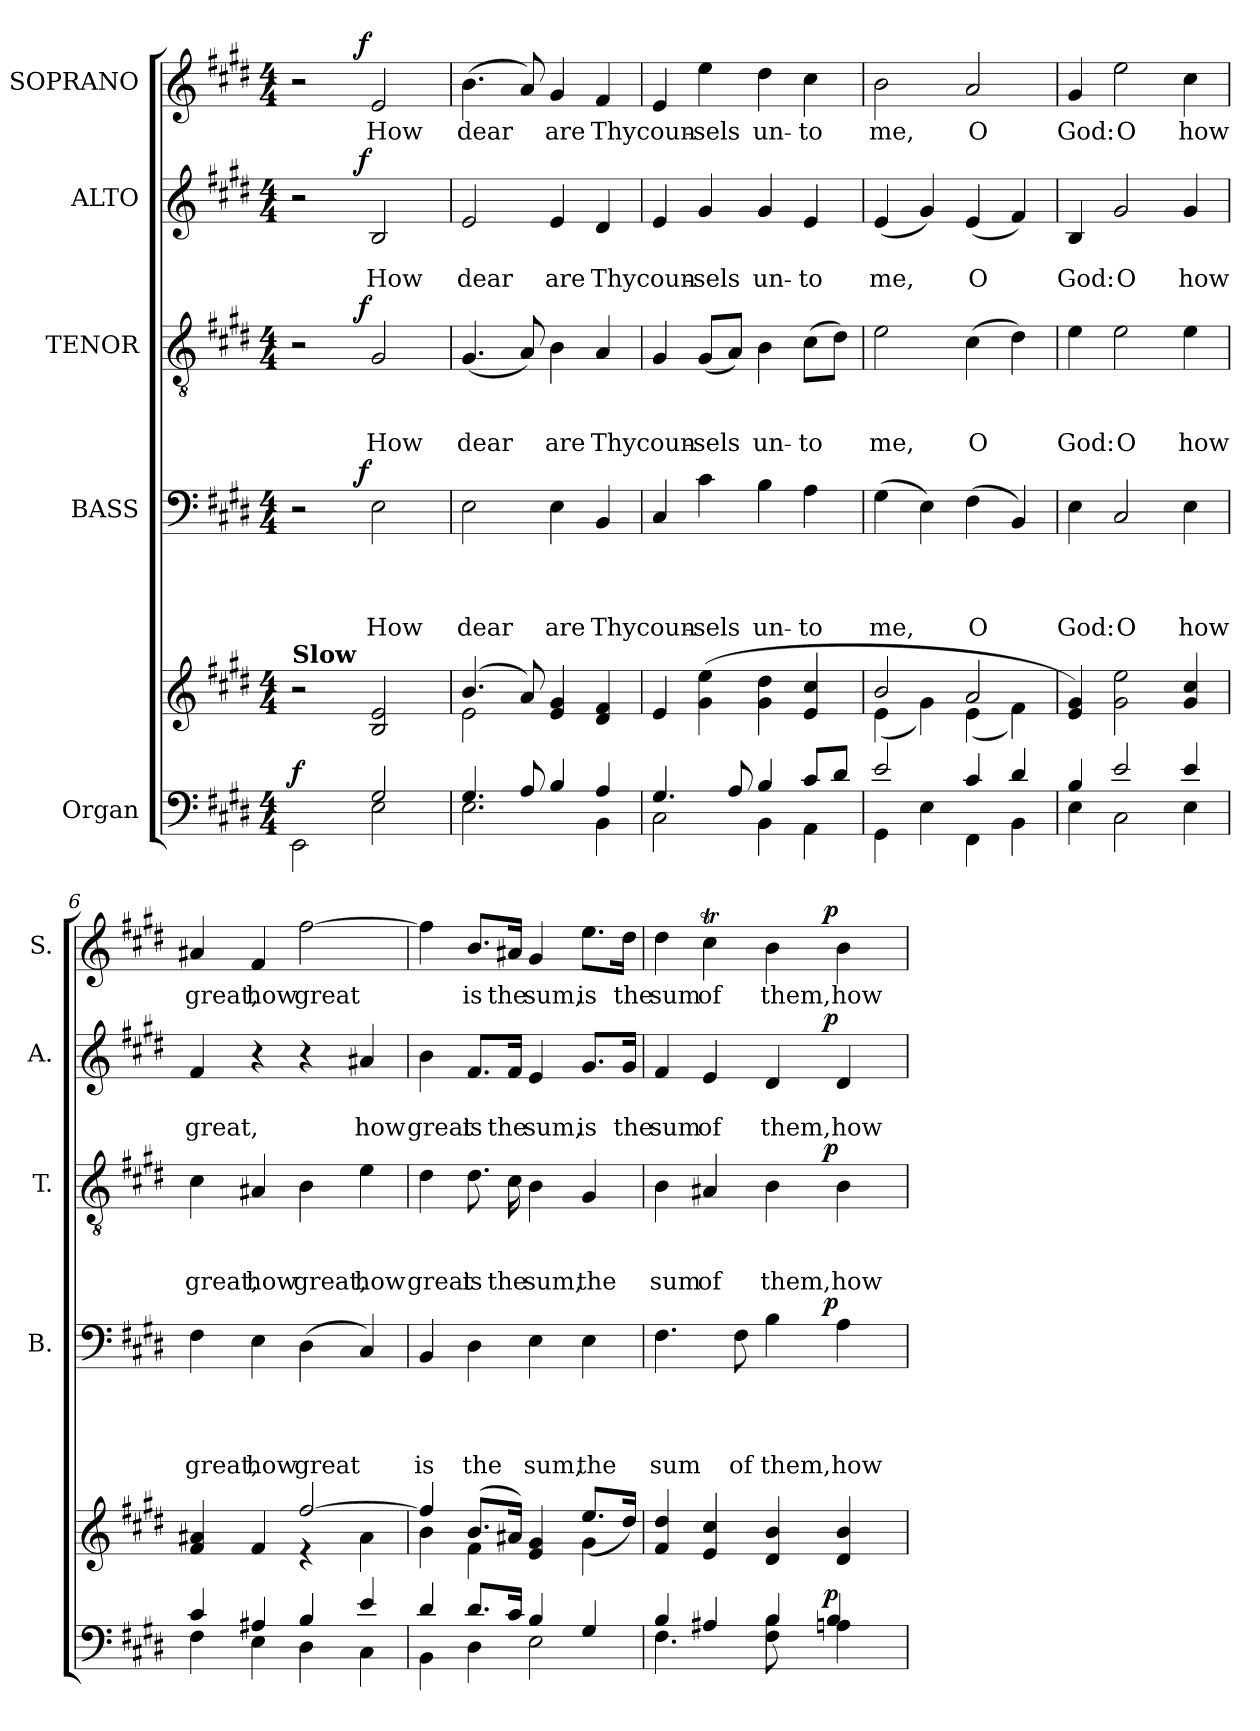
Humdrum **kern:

**kern	**kern	**dynam	**kern	**text	**text	**text	**text	**dynam	**kern	**text	**text	**text	**dynam	**kern	**text	**text	**dynam	**kern	**text	**dynam
*part5	*part5	*part5	*part4	*part4	*part4	*part4	*part4	*part4	*part3	*part3	*part3	*part3	*part3	*part2	*part2	*part2	*part2	*part1	*part1	*part1
*staff6	*staff5	*staff5/6	*staff4	*staff4	*staff4	*staff4	*staff4	*staff4	*staff3	*staff3	*staff3	*staff3	*staff3	*staff2	*staff2	*staff2	*staff2	*staff1	*staff1	*staff1
*I"Organ	*	*	*I"BASS	*	*	*	*	*	*I"TENOR	*	*	*	*	*I"ALTO	*	*	*	*I"SOPRANO	*	*
*	*	*	*I'B.	*	*	*	*	*	*I'T.	*	*	*	*	*I'A.	*	*	*	*I'S.	*	*
*clefF4	*clefG2	*	*clefF4	*	*	*	*	*	*clefGv2	*	*	*	*	*clefG2	*	*	*	*clefG2	*	*
*k[f#c#g#d#]	*k[f#c#g#d#]	*	*k[f#c#g#d#]	*	*	*	*	*	*k[f#c#g#d#]	*	*	*	*	*k[f#c#g#d#]	*	*	*	*k[f#c#g#d#]	*	*
*E:	*E:	*	*E:	*	*	*	*	*	*E:	*	*	*	*	*E:	*	*	*	*E:	*	*
*M4/4	*M4/4	*	*M4/4	*	*	*	*	*	*M4/4	*	*	*	*	*M4/4	*	*	*	*M4/4	*	*
*MM66	*MM66	*	*MM66	*	*	*	*	*	*MM66	*	*	*	*	*MM66	*	*	*	*MM66	*	*
=1	=1	=1	=1	=1	=1	=1	=1	=1	=1	=1	=1	=1	=1	=1	=1	=1	=1	=1	=1	=1
*^	*	*	*	*	*	*	*	*	*	*	*	*	*	*	*	*	*	*	*	*
!	!	!	!	!	!	!	!	!	!	!	!	!	!	!	!	!	!	!	!LO:TX:a:B:t=Slow	!	!
!	!	!LO:TX:a:B:t=Slow	!	!	!	!	!	!	!	!	!	!	!	!	!	!	!	!	!	!	!
!	!	!	!LO:DY:a=2	!	!	!	!	!	!	!	!	!	!	!	!	!	!	!	!	!	!
*	*	*	*	*^	*	*	*	*	*	*^	*	*	*	*	*^	*	*	*	*^	*	*
2ryy	2EE\	2r	f	2r	4...ryy	.	.	.	.	.	2r	4...ryy	.	.	.	.	2r	4...ryy	.	.	.	2r	4...ryy	.	.
!	!	!	!	!	!	!	!	!	!	!LO:DY:a	!	!	!	!	!	!LO:DY:a	!	!	!	!	!LO:DY:a	!	!	!	!LO:DY:a
.	.	.	.	.	2ryy	.	.	.	.	f	.	2ryy	.	.	.	f	.	2ryy	.	.	f	.	2ryy	.	f
!	!	!	!	!	!	!	!	!	!LO:LY:b	!	!	!	!	!	!LO:LY:b	!	!	!	!	!LO:LY:b	!	!	!	!LO:LY:b	!
2G#/	2E\	2B/ 2e/	.	2E\	.	.	.	.	How	.	2G#/	.	.	.	How	.	2B/	.	.	How	.	2e/	.	How	.
.	.	.	.	.	32ryy	.	.	.	.	.	.	32ryy	.	.	.	.	.	32ryy	.	.	.	.	32ryy	.	.
=2	=2	=2	=2	=2	=2	=2	=2	=2	=2	=2	=2	=2	=2	=2	=2	=2	=2	=2	=2	=2	=2	=2	=2	=2	=2
*	*	*^	*	*	*	*	*	*	*	*	*	*	*	*	*	*	*	*	*	*	*	*	*	*	*
!	!	!	!	!	!	!	!	!	!	!LO:LY:b	!	!	!	!	!	!LO:LY:b	!	!	!	!	!LO:LY:b	!	!	!	!LO:LY:b	!
*	*	*	*	*	*v	*v	*	*	*	*	*	*	*	*	*	*	*	*v	*v	*	*	*	*v	*v	*	*
*	*	*	*	*	*	*	*	*	*	*	*v	*v	*	*	*	*	*	*	*	*	*	*	*
4.G#/	2.E\	(4.b/	2e\	.	2E\	.	.	.	dear	.	(<4.G#/	.	.	dear	.	2e/	.	dear	.	(>4.b\	dear	.
8A/	.	8a/)	.	.	.	.	.	.	.	.	8A/)	.	.	.	.	.	.	.	.	8a/)	.	.
!	!	!	!	!	!	!	!	!	!LO:LY:b	!	!	!	!	!LO:LY:b	!	!	!	!LO:LY:b	!	!	!LO:LY:b	!
4B/	.	4e/ 4g#/	2ryy	.	4E\	.	.	.	are	.	4B\	.	.	are	.	4e/	.	are	.	4g#/	are	.
!	!	!	!	!	!	!	!	!	!LO:LY:b	!	!	!	!	!LO:LY:b	!	!	!	!LO:LY:b	!	!	!LO:LY:b	!
4A/	4BB\	4d#/ 4f#/	.	.	4BB/	.	.	.	Thy	.	4A/	.	.	Thy	.	4d#/	.	Thy	.	4f#/	Thy	.
*	*	*v	*v	*	*	*	*	*	*	*	*	*	*	*	*	*	*	*	*	*	*	*
=3	=3	=3	=3	=3	=3	=3	=3	=3	=3	=3	=3	=3	=3	=3	=3	=3	=3	=3	=3	=3	=3
!	!	!	!	!	!	!	!	!LO:LY:b	!	!	!	!	!LO:LY:b	!	!	!	!LO:LY:b	!	!	!LO:LY:b	!
4.G#/	2C#\	4e/	.	4C#/	.	.	.	coun-	.	4G#/	.	.	coun-	.	4e/	.	coun-	.	4e/	coun-	.
!	!	!	!	!	!	!	!	!LO:LY:b	!	!	!	!	!LO:LY:b	!	!	!	!LO:LY:b	!	!	!LO:LY:b	!
.	.	(>4g#\ 4ee\	.	4c#\	.	.	.	-sels	.	(<8G#/L	.	.	-sels	.	4g#/	.	-sels	.	4ee\	-sels	.
8A/	.	.	.	.	.	.	.	.	.	8A/J)	.	.	.	.	.	.	.	.	.	.	.
!	!	!	!	!	!	!	!	!LO:LY:b	!	!	!	!	!LO:LY:b	!	!	!	!LO:LY:b	!	!	!LO:LY:b	!
4B/	4BB\	4g#\ 4dd#\	.	4B\	.	.	.	un-	.	4B\	.	.	un-	.	4g#/	.	un-	.	4dd#\	un-	.
!	!	!	!	!	!	!	!	!LO:LY:b	!	!	!	!	!LO:LY:b	!	!	!	!LO:LY:b	!	!	!LO:LY:b	!
8c#/L	4AA\	4e/ 4cc#/	.	4A\	.	.	.	-to	.	(>8c#\L	.	.	-to	.	4e/	.	-to	.	4cc#\	-to	.
8d#/J	.	.	.	.	.	.	.	.	.	8d#\J)	.	.	.	.	.	.	.	.	.	.	.
=4	=4	=4	=4	=4	=4	=4	=4	=4	=4	=4	=4	=4	=4	=4	=4	=4	=4	=4	=4	=4	=4
*	*	*^	*	*	*	*	*	*	*	*	*	*	*	*	*	*	*	*	*	*	*
!	!	!	!	!	!	!	!	!	!LO:LY:b	!	!	!	!	!LO:LY:b	!	!	!	!LO:LY:b	!	!	!LO:LY:b	!
2e/	4GG#\	2b/	(<4e\	.	(>4G#\	.	.	.	me,	.	2e\	.	.	me,	.	(<4e/	.	me,	.	2b\	me,	.
.	4E\	.	4g#\)	.	4E\)	.	.	.	.	.	.	.	.	.	.	4g#/)	.	.	.	.	.	.
!	!	!	!	!	!	!	!	!	!LO:LY:b	!	!	!	!	!LO:LY:b	!	!	!	!LO:LY:b	!	!	!LO:LY:b	!
4c#/	4FF#\	2a/	(<4e\	.	(>4F#\	.	.	.	O	.	(>4c#\	.	.	O	.	(<4e/	.	O	.	2a/	O	.
4d#/	4BB\	.	4f#\)	.	4BB/)	.	.	.	.	.	4d#\)	.	.	.	.	4f#/)	.	.	.	.	.	.
!!LO:LB:g=z
=5	=5	=5	=5	=5	=5	=5	=5	=5	=5	=5	=5	=5	=5	=5	=5	=5	=5	=5	=5	=5	=5	=5
!	!	!	!	!	!	!	!	!	!LO:LY:b	!	!	!	!	!LO:LY:b	!	!	!	!LO:LY:b	!	!	!LO:LY:b	!
*	*	*v	*v	*	*	*	*	*	*	*	*	*	*	*	*	*	*	*	*	*	*	*
4B/	4E\	4e/ 4g#/)	.	4E\	.	.	.	God:	.	4e\	.	.	God:	.	4B/	.	God:	.	4g#/	God:	.
!	!	!	!	!	!	!	!	!LO:LY:b	!	!	!	!	!LO:LY:b	!	!	!	!LO:LY:b	!	!	!LO:LY:b	!
2e/	2C#\	2g#\ 2ee\	.	2C#/	.	.	.	O	.	2e\	.	.	O	.	2g#/	.	O	.	2ee\	O	.
!	!	!	!	!	!	!	!	!LO:LY:b	!	!	!	!	!LO:LY:b	!	!	!	!LO:LY:b	!	!	!LO:LY:b	!
4e/	4E\	4g#/ 4cc#/	.	4E\	.	.	.	how	.	4e\	.	.	how	.	4g#/	.	how	.	4cc#\	how	.
=6	=6	=6	=6	=6	=6	=6	=6	=6	=6	=6	=6	=6	=6	=6	=6	=6	=6	=6	=6	=6	=6
*	*	*^	*	*	*	*	*	*	*	*	*	*	*	*	*	*	*	*	*	*	*
!	!	!	!	!	!	!	!	!	!LO:LY:b	!	!	!	!	!LO:LY:b	!	!	!	!LO:LY:b	!	!	!LO:LY:b	!
4c#/	4F#\	4f#/ 4a#X/	2ryy	.	4F#\	.	.	.	great,	.	4c#\	.	.	great,	.	4f#/	.	great,	.	4a#X/	great,	.
!	!	!	!	!	!	!	!	!	!LO:LY:b	!	!	!	!	!LO:LY:b	!	!	!	!	!	!	!LO:LY:b	!
4A#X/	4E\	4f#/	.	.	4E\	.	.	.	how	.	4A#X/	.	.	how	.	4r	.	.	.	4f#/	how	.
!	!	!	!	!	!	!	!	!	!LO:LY:b	!	!	!	!	!LO:LY:b	!	!	!	!	!	!	!LO:LY:b	!
4B/	4D#\	[>2ff#/	4re	.	(>4D#\	.	.	.	great	.	4B\	.	.	great,	.	4r	.	.	.	[>2ff#\	great	.
!	!	!	!	!	!	!	!	!	!	!	!	!	!	!LO:LY:b	!	!	!	!LO:LY:b	!	!	!	!
4e/	4C#\	.	4a#\	.	4C#/)	.	.	.	.	.	4e\	.	.	how	.	4a#X/	.	how	.	.	.	.
=7	=7	=7	=7	=7	=7	=7	=7	=7	=7	=7	=7	=7	=7	=7	=7	=7	=7	=7	=7	=7	=7	=7
!	!	!	!	!	!	!	!	!	!LO:LY:b	!	!	!	!	!LO:LY:b	!	!	!	!LO:LY:b	!	!	!	!
4d#/	4BB\	4ff#/]	4b\	.	4BB/	.	.	.	is	.	4d#\	.	.	great	.	4b\	.	great	.	4ff#\]	.	.
!	!	!	!	!	!	!	!	!	!LO:LY:b	!	!	!	!	!LO:LY:b	!	!	!	!LO:LY:b	!	!	!LO:LY:b	!
8.d#/L	4D#\	(>8.b/L	4f#\	.	4D#\	.	.	.	the	.	8.d#\	.	.	is	.	8.f#/L	.	is	.	8.b/L	is	.
!	!	!	!	!	!	!	!	!	!	!	!	!	!	!LO:LY:b	!	!	!	!LO:LY:b	!	!	!LO:LY:b	!
16c#/Jk	.	16a#X/Jk)	.	.	.	.	.	.	.	.	16c#\	.	.	the	.	16f#/Jk	.	the	.	16a#X/Jk	the	.
!	!	!	!	!	!	!	!	!	!LO:LY:b	!	!	!	!	!LO:LY:b	!	!	!	!LO:LY:b	!	!	!LO:LY:b	!
4B/	2E\	4e/ 4g#/	4ryy	.	4E\	.	.	.	sum,	.	4B\	.	.	sum,	.	4e/	.	sum,	.	4g#/	sum,	.
!	!	!	!	!	!	!	!	!	!LO:LY:b	!	!	!	!	!LO:LY:b	!	!	!	!LO:LY:b	!	!	!LO:LY:b	!
4G#/	.	4g#\	(>8.ee/L	.	4E\	.	.	.	the	.	4G#/	.	.	the	.	8.g#/L	.	is	.	8.ee\L	is	.
!	!	!	!	!	!	!	!	!	!	!	!	!	!	!	!	!	!	!LO:LY:b	!	!	!LO:LY:b	!
.	.	.	16dd#/Jk)	.	.	.	.	.	.	.	.	.	.	.	.	16g#/Jk	.	the	.	16dd#\Jk	the	.
=8	=8	=8	=8	=8	=8	=8	=8	=8	=8	=8	=8	=8	=8	=8	=8	=8	=8	=8	=8	=8	=8	=8
*^	*^	*	*	*	*	*	*	*	*	*	*	*	*	*	*	*	*	*	*	*	*	*
!	!	!	!	!	!	!	!	!	!	!	!LO:LY:b	!	!	!	!	!LO:LY:b	!	!	!	!LO:LY:b	!	!	!LO:LY:b	!
*	*	*	*	*v	*v	*	*^	*	*	*	*	*	*^	*	*	*	*	*^	*	*	*	*^	*	*
4B/	4.F#\	2ryy	2ryy	4f#/ 4dd#/	.	4.F#\	2ryy	.	.	.	sum	.	4B\	2ryy	.	.	sum	.	4f#/	2ryy	.	sum	.	4dd#\	2ryy	sum	.
!	!	!	!	!	!	!	!	!	!	!	!	!	!	!	!	!	!LO:LY:b	!	!	!	!	!LO:LY:b	!	!	!	!LO:LY:b	!
4A#X/	.	.	.	4e/ 4cc#/	.	.	.	.	.	.	.	.	4A#X/	.	.	.	of	.	4e/	.	.	of	.	4cc#T\	.	of	.
!	!	!	!	!	!	!	!	!	!	!	!LO:LY:b	!	!	!	!	!	!	!	!	!	!	!	!	!	!	!	!
.	2ryy	.	.	.	.	8F#\	.	.	.	.	of	.	.	.	.	.	.	.	.	.	.	.	.	.	.	.	.
!	!	!	!	!	!	!	!	!	!	!	!LO:LY:b	!	!	!	!	!	!LO:LY:b	!	!	!	!	!LO:LY:b	!	!	!	!LO:LY:b	!
8F#\	.	4B/	4B\	4d#/ 4b/	.	4B\	8..ryy	.	.	.	them,	.	4B\	8..ryy	.	.	them,	.	4d#/	8..ryy	.	them,	.	4b\	8..ryy	them,	.
16.ryy	.	.	.	.	.	.	.	.	.	.	.	.	.	.	.	.	.	.	.	.	.	.	.	.	.	.	.
!	!	!	!	!	!LO:DY:a=2	!	!	!	!	!	!	!LO:DY:a	!	!	!	!	!	!LO:DY:a	!	!	!	!	!LO:DY:a	!	!	!	!LO:DY:a
4ryy	.	.	.	.	p	.	4ryy	.	.	.	.	p	.	4ryy	.	.	.	p	.	4ryy	.	.	p	.	4ryy	.	p
!	!	!	!	!	!	!	!	!	!	!	!LO:LY:b	!	!	!	!	!	!LO:LY:b	!	!	!	!	!LO:LY:b	!	!	!	!LO:LY:b	!
.	.	4An\	4B/	4d#/ 4b/	.	4A\	.	.	.	.	how	.	4B\	.	.	.	how	.	4d#/	.	.	how	.	4b\	.	how	.
.	8ryy	.	.	.	.	.	.	.	.	.	.	.	.	.	.	.	.	.	.	.	.	.	.	.	.	.	.
32ryy	.	.	.	.	.	.	32ryy	.	.	.	.	.	.	32ryy	.	.	.	.	.	32ryy	.	.	.	.	32ryy	.	.
*	*	*	*	*	*	*v	*v	*	*	*	*	*	*	*	*	*	*	*	*v	*v	*	*	*	*v	*v	*	*
*v	*v	*v	*v	*	*	*	*	*	*	*	*	*v	*v	*	*	*	*	*	*	*	*	*	*	*
=	=	=	=	=	=	=	=	=	=	=	=	=	=	=	=	=	=	=	=	=
*-	*-	*-	*-	*-	*-	*-	*-	*-	*-	*-	*-	*-	*-	*-	*-	*-	*-	*-	*-	*-
